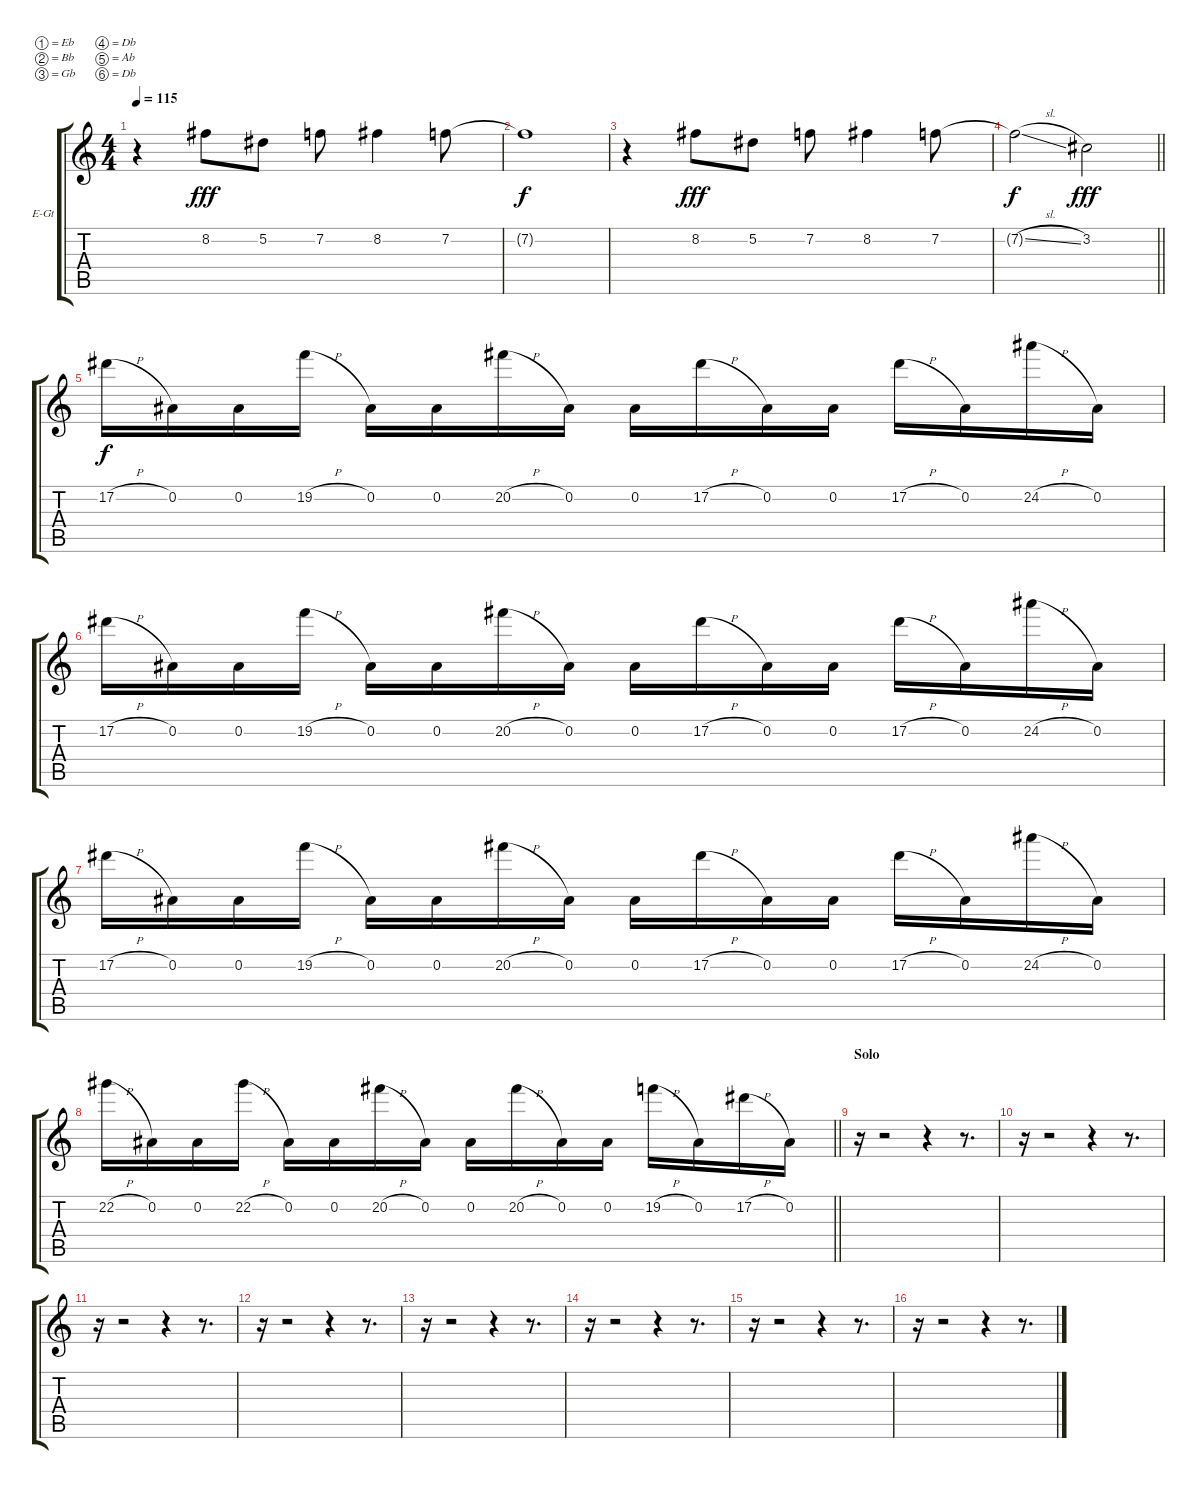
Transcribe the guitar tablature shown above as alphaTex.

\bracketExtendMode groupsimilarinstruments
\firstSystemTrackNameOrientation horizontal
\otherSystemsTrackNameOrientation horizontal
\track ("Lead Guitar" "E-Gt") {instrument distortionguitar}
\staff {score tabs}
\tuning (Eb4 Bb3 Gb3 Db3 Ab2 Db2)
\ts (4 4)
\tempo 115
\clef g2
\ks c
r.4{dy fff} 8.2.8 5.2.8 7.2.8 8.2.4 7.2.8 |
7.2{t}.1{dy f} |
r.4 8.2.8{dy fff} 5.2.8 7.2.8 8.2.4 7.2.8 |
\barLineRight lightlight
7.2{sl t}.2{dy f} 3.2.2{dy fff} |
17.2{h}.16{dy f} 0.2.16 0.2.16 19.2{h}.16 0.2.16 0.2.16 20.2{h}.16 0.2.16 0.2.16 17.2{h}.16 0.2.16 0.2.16 17.2{h}.16 0.2.16 24.2{h}.16 0.2.16 |
17.2{h}.16 0.2.16 0.2.16 19.2{h}.16 0.2.16 0.2.16 20.2{h}.16 0.2.16 0.2.16 17.2{h}.16 0.2.16 0.2.16 17.2{h}.16 0.2.16 24.2{h}.16 0.2.16 |
17.2{h}.16 0.2.16 0.2.16 19.2{h}.16 0.2.16 0.2.16 20.2{h}.16 0.2.16 0.2.16 17.2{h}.16 0.2.16 0.2.16 17.2{h}.16 0.2.16 24.2{h}.16 0.2.16 |
\barLineRight lightlight
22.2{h}.16 0.2.16 0.2.16 22.2{h}.16 0.2.16 0.2.16 20.2{h}.16 0.2.16 0.2.16 20.2{h}.16 0.2.16 0.2.16 19.2{h}.16 0.2.16 17.2{h}.16 0.2.16 |
\section ("" "Solo")
r.16 r.2 r.4 r.8{d} |
r.16 r.2 r.4 r.8{d} |
r.16 r.2 r.4 r.8{d} |
r.16 r.2 r.4 r.8{d} |
r.16 r.2 r.4 r.8{d} |
r.16 r.2 r.4 r.8{d} |
r.16 r.2 r.4 r.8{d} |
r.16 r.2 r.4 r.8{d}
